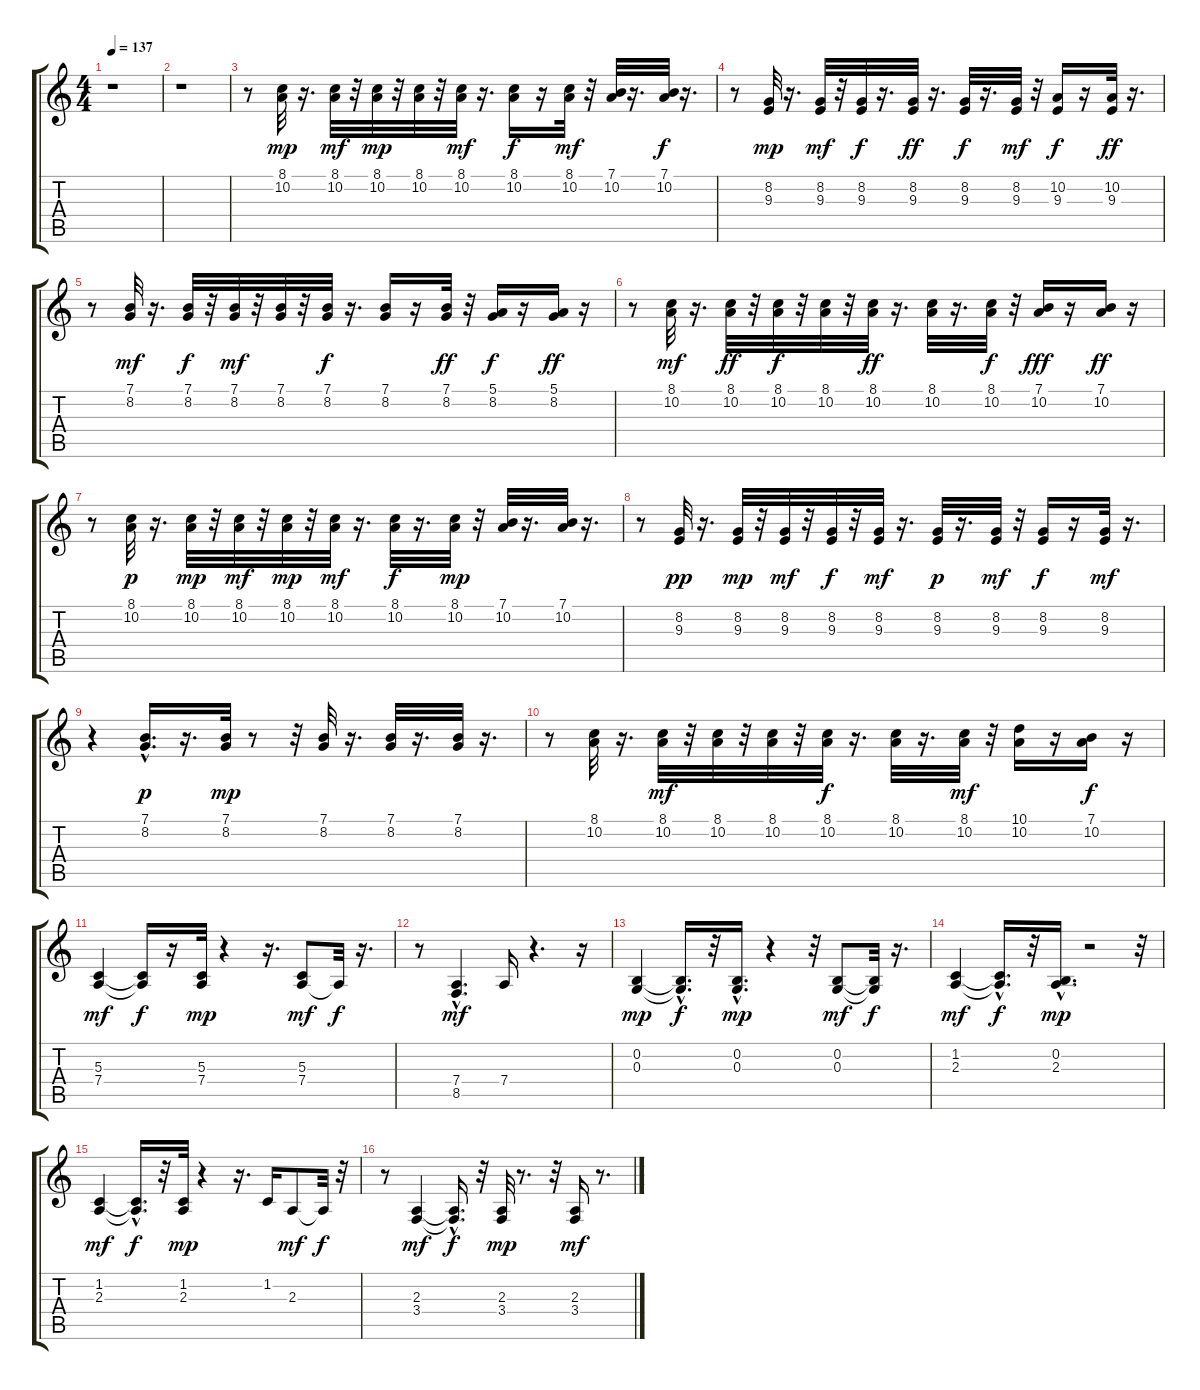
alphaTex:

\track "" {instrument synthbrass1}
\staff {score tabs}
\tuning (E4 B3 G3 D3 A2 E2) {hide}
\ts (4 4)
\tempo 137
\clef g2
\ks c
r.1{dy mp} |
r.1 |
r.8 (8.1 10.2).32 r.16{d} (8.1 10.2).32{dy mf} r.32 (8.1 10.2).32{dy mp} r.32 (8.1 10.2).32 r.32 (8.1 10.2).32{dy mf} r.16{d} (8.1 10.2).16{dy f} r.16 (8.1 10.2).32{dy mf} r.32 (7.1 10.2).32 r.16{d} (7.1 10.2).32{dy f} r.16{d} |
r.8 (8.2 9.3).32{dy mp} r.16{d} (8.2 9.3).32{dy mf} r.32 (8.2 9.3).32{dy f} r.16{d} (8.2 9.3).32{dy ff} r.16{d} (8.2 9.3).32{dy f} r.16{d} (8.2 9.3).32{dy mf} r.32 (10.2 9.3).16{dy f} r.16 (10.2 9.3).32{dy ff} r.16{d} |
r.8 (7.1 8.2).32{dy mf} r.16{d} (7.1 8.2).32{dy f} r.32 (7.1 8.2).32{dy mf} r.32 (7.1 8.2).32 r.32 (7.1 8.2).32{dy f} r.16{d} (7.1 8.2).16 r.16 (7.1 8.2).32{dy ff} r.32 (5.1 8.2).16{dy f} r.16 (5.1 8.2).16{dy ff} r.16 |
r.8 (8.1 10.2).32{dy mf} r.16{d} (8.1 10.2).32{dy ff} r.32 (8.1 10.2).32{dy f} r.32 (8.1 10.2).32 r.32 (8.1 10.2).32{dy ff} r.16{d} (8.1 10.2).32 r.16{d} (8.1 10.2).32{dy f} r.32 (7.1 10.2).16{dy fff} r.16 (7.1 10.2).16{dy ff} r.16 |
r.8 (8.1 10.2).32{dy p} r.16{d} (8.1 10.2).32{dy mp} r.32 (8.1 10.2).32{dy mf} r.32 (8.1 10.2).32{dy mp} r.32 (8.1 10.2).32{dy mf} r.16{d} (8.1 10.2).32{dy f} r.16{d} (8.1 10.2).32{dy mp} r.32 (7.1 10.2).32 r.16{d} (7.1 10.2).32 r.16{d} |
r.8 (8.2 9.3).32{dy pp} r.16{d} (8.2 9.3).32{dy mp} r.32 (8.2 9.3).32{dy mf} r.32 (8.2 9.3).32{dy f} r.32 (8.2 9.3).32{dy mf} r.16{d} (8.2 9.3).32{dy p} r.16{d} (8.2 9.3).32{dy mf} r.32 (8.2 9.3).16{dy f} r.16 (8.2 9.3).32{dy mf} r.16{d} |
r.4 (7.1{hac} 8.2).16{d dy p} r.16{d} (7.1 8.2).32{dy mp} r.8 r.32 (7.1 8.2).32 r.16{d} (7.1 8.2).32 r.16{d} (7.1 8.2).32 r.16{d} |
r.8 (8.1 10.2).32 r.16{d} (8.1 10.2).32{dy mf} r.32 (8.1 10.2).32 r.32 (8.1 10.2).32 r.32 (8.1 10.2).32{dy f} r.16{d} (8.1 10.2).32 r.16{d} (8.1 10.2).32{dy mf} r.32 (10.1 10.2).16 r.16 (7.1 10.2).16{dy f} r.16 |
(5.3 7.4).4{dy mf} (5.3{t} 7.4{t}).16{dy f} r.16 (5.3 7.4).32{dy mp} r.4 r.16{d} (5.3 7.4).8{dy mf} 7.4{t}.32{dy f} r.16{d} |
r.8 (7.4{hac} 8.5{hac}).4{d dy mf} 7.4.16 r.4{d} r.16 |
(0.2 0.3).4{dy mp} (0.2{hac t} 0.3{hac t}).16{d dy f} r.32 (0.2 0.3{hac}).16{d dy mp} r.4 r.32 (0.2 0.3).8{dy mf} (0.2{t} 0.3{t}).32{dy f} r.16{d} |
(1.2 2.3).4{dy mf} (1.2{hac t} 2.3{hac t}).16{d dy f} r.32 (0.2{hac} 2.3{hac}).16{d dy mp} r.2 r.32 |
(1.2 2.3).4{dy mf} (1.2{hac t} 2.3{hac t}).16{d dy f} r.32 (1.2 2.3).32{dy mp} r.4 r.16{d} 1.2.16 2.3.8{dy mf} 2.3{t}.32{dy f} r.32 |
r.8 (2.3 3.4).4{dy mf} (2.3{hac t} 3.4{hac t}).16{d dy f} r.32 (2.3 3.4).32{dy mp} r.8{d} r.32 (2.3 3.4).16{dy mf} r.8{d}
